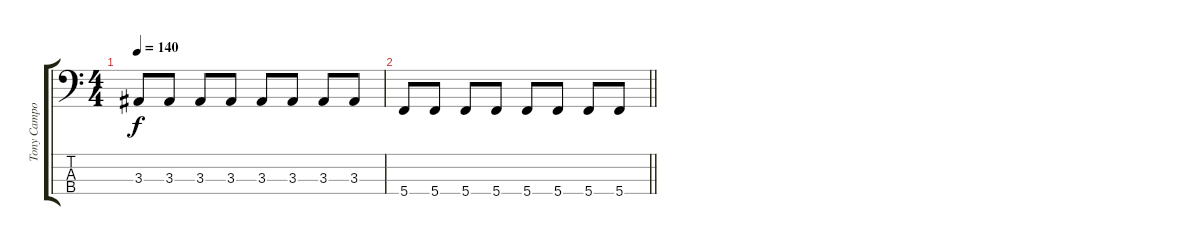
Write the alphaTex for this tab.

\track ("Tony Campos \"Maldito X\"" "Tony Campo") {instrument acousticguitarsteel}
\staff {score tabs}
\tuning (F2 C2 G1 C1) {hide}
\ts (4 4)
\tempo 140
\clef f4
\ks c
3.3.8{dy f} 3.3.8 3.3.8 3.3.8 3.3.8 3.3.8 3.3.8 3.3.8 |
\barLineRight lightlight
5.4.8 5.4.8 5.4.8 5.4.8 5.4.8 5.4.8 5.4.8 5.4.8
